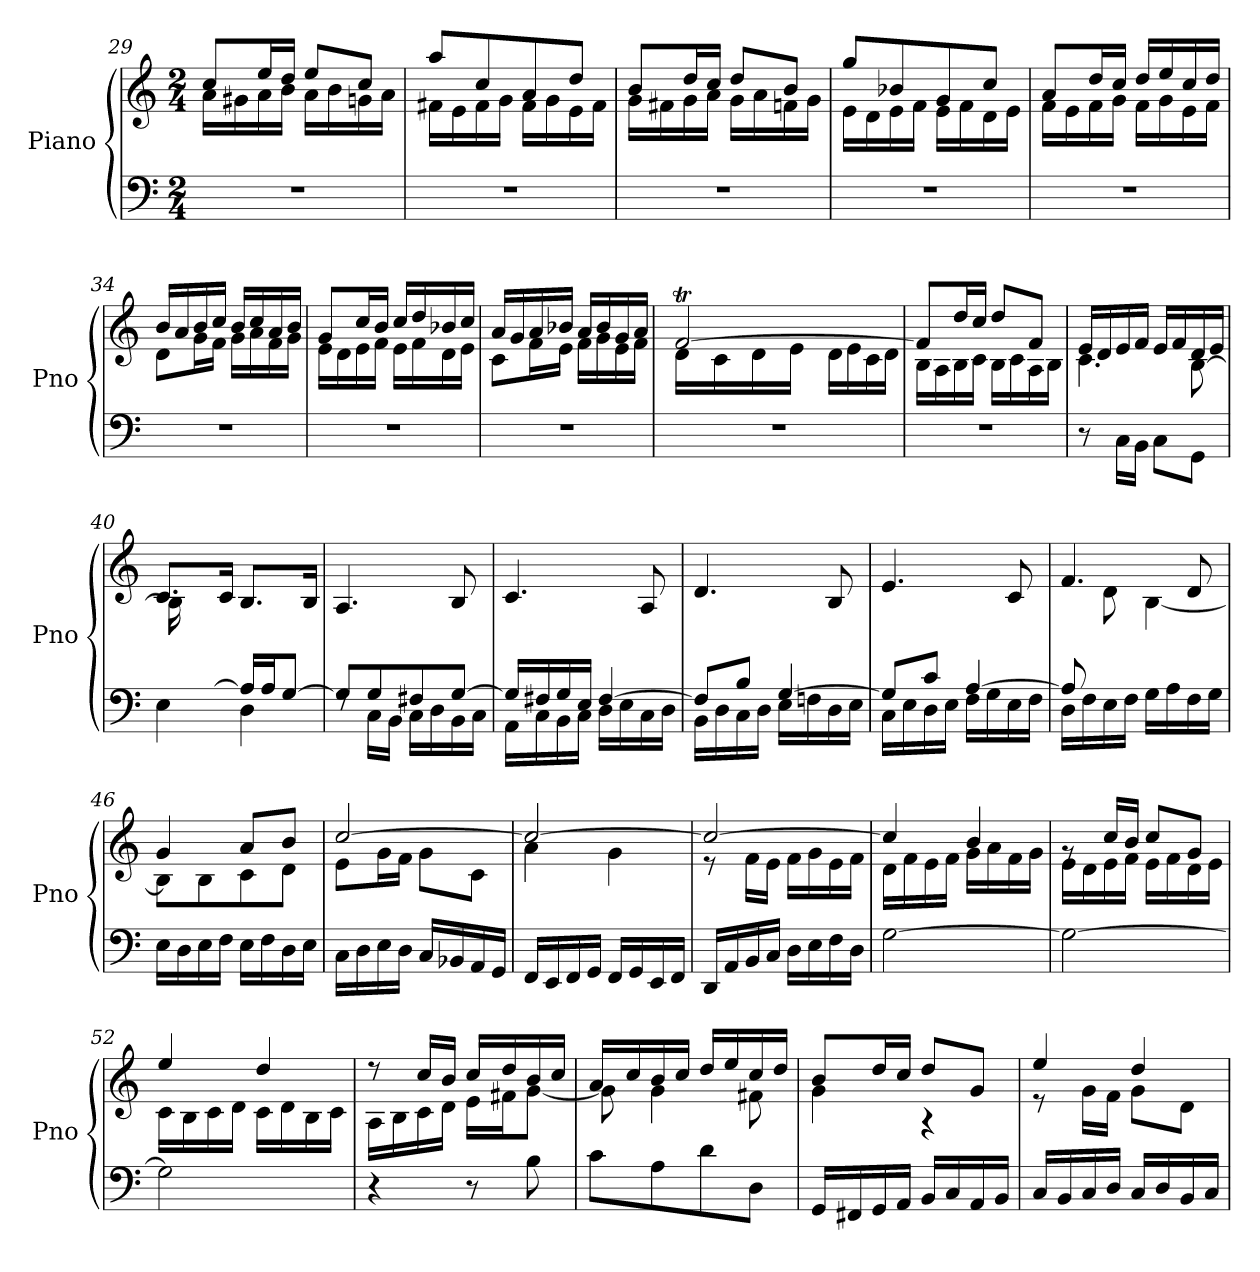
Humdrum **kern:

**kern	**kern
*part1	*part1
*staff2	*staff1
*I"Piano	*
*I'Pno	*
!!LO:PB:g=z
*clefF4	*clefG2
*k[]	*k[]
*M2/4	*M2/4
=29	=29
*	*^
2r	8cc/L	16a\LL
.	.	16g#X\
.	16ee/L	16a\
.	16dd/JJ	16b\JJ
.	8ee/L	16a\LL
.	.	16b\
.	8cc/J	16gn\
.	.	16a\JJ
=30	=30	=30
2r	8aa/L	16f#X\LL
.	.	16e\
.	8cc/	16f#\
.	.	16g\JJ
.	8a/	16f#\LL
.	.	16g\
.	8dd/J	16e\
.	.	16f#\JJ
=31	=31	=31
2r	8b/L	16g\LL
.	.	16f#X\
.	16dd/L	16g\
.	16cc/JJ	16a\JJ
.	8dd/L	16g\LL
.	.	16a\
.	8b/J	16fn\
.	.	16g\JJ
=32	=32	=32
2r	8gg/L	16e\LL
.	.	16d\
.	8b-X/	16e\
.	.	16f\JJ
.	8g/	16e\LL
.	.	16f\
.	8cc/J	16d\
.	.	16e\JJ
=33	=33	=33
2r	8a/L	16f\LL
.	.	16e\
.	16dd/L	16f\
.	16cc/JJ	16g\JJ
.	16dd/LL	16f\LL
.	16ee/	16g\
.	16cc/	16e\
.	16dd/JJ	16f\JJ
!!LO:LB:g=z	!!
=34	=34	=34
2r	16b/LL	8d\L
.	16a/	.
.	16b/	16g\L
.	16cc/JJ	16f\JJ
.	16b/LL	16g\LL
.	16cc/	16a\
.	16a/	16f\
.	16b/JJ	16g\JJ
=35	=35	=35
2r	8g/L	16e\LL
.	.	16d\
.	16cc/L	16e\
.	16b/JJ	16f\JJ
.	16cc/LL	16e\LL
.	16dd/	16f\
.	16b-X/	16d\
.	16cc/JJ	16e\JJ
=36	=36	=36
2r	16a/LL	8c\L
.	16g/	.
.	16a/	16f\L
.	16b-X/JJ	16e\JJ
.	16a/LL	16f\LL
.	16b-/	16g\
.	16g/	16e\
.	16a/JJ	16f\JJ
=37	=37	=37
*	*	*^
2r	[2fT/	16d\LL	32g!yy
.	.	.	32f!yy
.	.	16c\	32g!yy
.	.	.	32f!yy
.	.	16d\	32g!yy
.	.	.	32f!yy
.	.	16e\JJ	32g!yy
.	.	.	[32f!yy
.	.	16d\LL	4f!yy_
.	.	16e\	.
.	.	16c\	.
.	.	16d\JJ	.
=38	=38	=38	=38
2r	8f/L]	16B\LL	8fyy]
.	.	16A\	.
.	16dd/L	16B\	4.ryy
.	16cc/JJ	16c\JJ	.
.	8dd/L	16B\LL	.
.	.	16c\	.
.	8f/J	16A\	.
.	.	16B\JJ	.
=39	=39	=39	=39
*^	*	*	*
4.ryy	8r	16e/LL	4.c\	4.ryy
.	.	16d/	.	.
.	16C\LL	16e/	.	.
.	16BB\JJ	16f/JJ	.	.
.	8C\L	16e/LL	.	.
.	.	16f/	.	.
8ryy	8GG\J	16d/	8ryy	[8B\
.	.	16e/JJ	.	.
*	*	*	*v	*v
!!LO:LB:g=z
=40	=40	=40	=40
16ryy	4E\	8.c/L	16B\LL]
16B/J	.	.	4..ryy
[8A/J	.	.	.
.	.	16c/Jk	.
16A/LL]	4D\	8.B/L	.
16A/J	.	.	.
[8G/J	.	.	.
.	.	16B/Jk	.
*	*	*v	*v
=41	=41	=41
8G/L]	8rF	4.A/
8G/	16C\LL	.
.	16BB\JJ	.
8F#X/	16C\LL	.
.	16D\	.
[8G/J	16BB\	8B/
.	16C\JJ	.
=42	=42	=42
16G/LL]	16AA\LL	4.c/
16F#X/	16C\	.
16G/	16BB\	.
16E/JJ	16C\JJ	.
[4F#/	16D\LL	.
.	16E\	.
.	16C\	8A/
.	16D\JJ	.
=43	=43	=43
8F#/L]	16BB\LL	4.d/
.	16D\	.
8B/J	16C\	.
.	16D\JJ	.
[4G/	16E\LL	.
.	16Fn\	.
.	16D\	8B/
.	16E\JJ	.
=44	=44	=44
*	*^	*
4ryy	8G/L]	16C\LL	4.e/
.	.	16E\	.
.	8c/J	16D\	.
.	.	16E\JJ	.
[4A/	16F\LL	4ryy	.
.	16G\	.	.
.	16E\	.	8c/
.	16F\JJ	.	.
*	*v	*v	*
=45	=45	=45
*	*	*^
8A/L]	16D\LL	4.f/	8ryy
.	16F\	.	.
4.ryy	16E\	.	8d\J
.	16F\JJ	.	.
.	16G\LL	.	[4B\
.	16A\	.	.
.	16F\	8d/	.
.	16G\JJ	.	.
*v	*v	*	*
!!LO:LB:g=z	!!
=46	=46	=46
16E\LL	4g/	8B\L]
16D\	.	.
16E\	.	8B\
16F\JJ	.	.
16E\LL	8a/L	8c\
16F\	.	.
16D\	8b/J	8d\J
16E\JJ	.	.
=47	=47	=47
16C\LL	[2cc/	8e\L
16D\	.	.
16E\	.	16g\L
16D\JJ	.	16f\JJ
16C/LL	.	8g\L
16BB-X/	.	.
16AA/	.	8c\J
16GG/JJ	.	.
=48	=48	=48
16FF/LL	2cc/_	4a\
16EE/	.	.
16FF/	.	.
16GG/JJ	.	.
16FF/LL	.	4g\
16GG/	.	.
16EE/	.	.
16FF/JJ	.	.
=49	=49	=49
16DD/LL	2cc/_	8r
16AA/	.	.
16BB/	.	16f\LL
16C/JJ	.	16e\JJ
16D\LL	.	16f\LL
16E\	.	16g\
16F\	.	16e\
16D\JJ	.	16f\JJ
=50	=50	=50
[2G\	4cc/]	16d\LL
.	.	16f\
.	.	16e\
.	.	16f\JJ
.	4b/	16g\LL
.	.	16a\
.	.	16f\
.	.	16g\JJ
=51	=51	=51
2G\_	8rg	16e\LL
.	.	16d\
.	16cc/LL	16e\
.	16b/JJ	16f\JJ
.	8cc/L	16e\LL
.	.	16f\
.	8g/J	16d\
.	.	16e\JJ
!!LO:LB:g=z	!!
=52	=52	=52
2G\]	4ee/	16c\LL
.	.	16B\
.	.	16c\
.	.	16d\JJ
.	4dd/	16c\LL
.	.	16d\
.	.	16B\
.	.	16c\JJ
=53	=53	=53
4r	8r	16A\LL
.	.	16B\
.	16cc/LL	16c\
.	16b/JJ	16d\JJ
8r	16cc/LL	16e\LL
.	16dd/	16f#X\J
8B\	16b/	[8g\J
.	16cc/JJ	.
=54	=54	=54
8c\L	16a/LL	8g\]
.	16cc/	.
8A\	16b/	4g\
.	16cc/JJ	.
8d\	16dd/LL	.
.	16ee/	.
8D\J	16cc/	8f#X\
.	16dd/JJ	.
=55	=55	=55
16GG/LL	8b/L	4g\
16FF#X/	.	.
16GG/	16dd/L	.
16AA/JJ	16cc/JJ	.
16BB/LL	8dd/L	4r
16C/	.	.
16AA/	8g/J	.
16BB/JJ	.	.
=56	=56	=56
16C/LL	4ee/	8r
16BB/	.	.
16C/	.	16g\LL
16D/JJ	.	16f\JJ
16C/LL	4dd/	8g\L
16D/	.	.
16BB/	.	8d\J
16C/JJ	.	.
*	*v	*v
=	=
*-	*-
